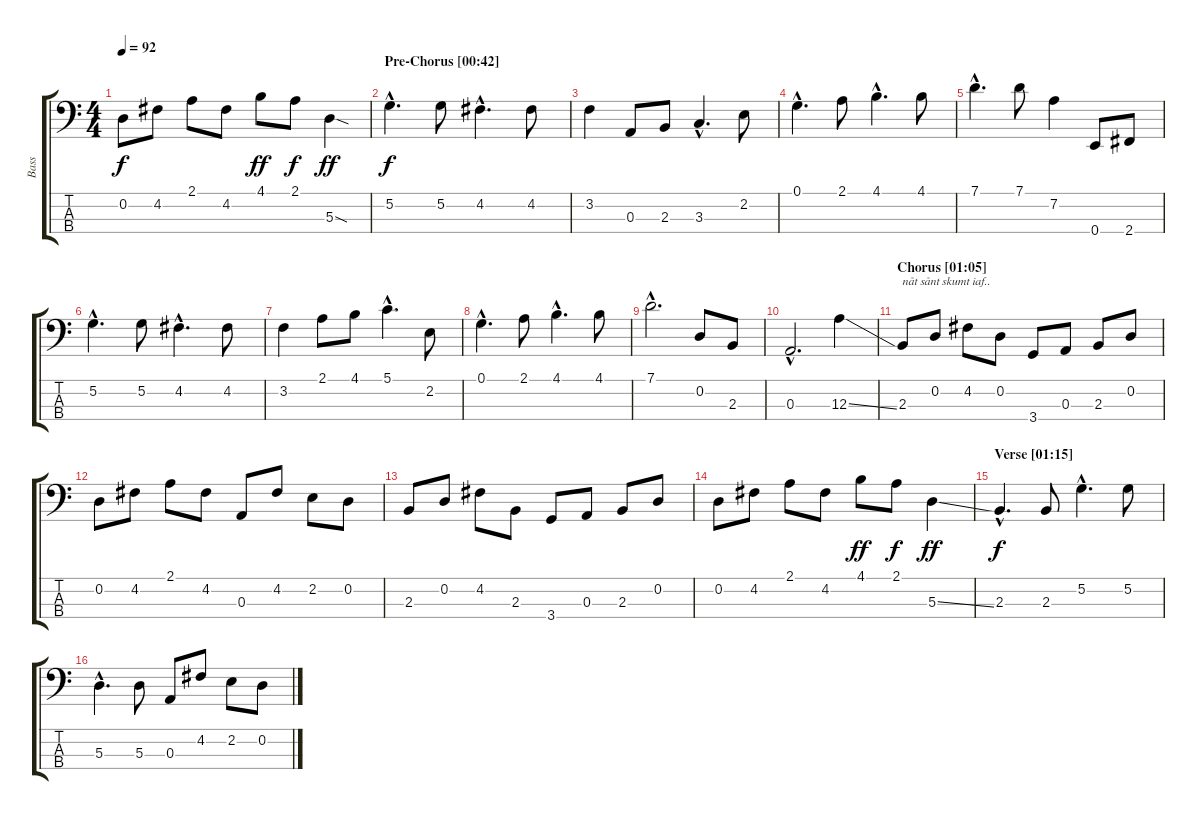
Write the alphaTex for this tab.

\track ("Bass" "Bass") {instrument electricbassfinger}
\staff {score tabs}
\tuning (G2 D2 A1 E1) {hide}
\ts (4 4)
\tempo 92
\clef f4
\ks c
0.2.8{dy f} 4.2.8 2.1.8 4.2.8 4.1.8{dy ff} 2.1.8{dy f} 5.3{sod}.4{dy ff} |
\section ("" "Pre-Chorus [00:42] ")
5.2{hac}.4{d dy f} 5.2.8 4.2{hac}.4{d} 4.2.8 |
3.2.4 0.3.8 2.3.8 3.3{hac}.4{d} 2.2.8 |
0.1{hac}.4{d} 2.1.8 4.1{hac}.4{d} 4.1.8 |
7.1{hac}.4{d} 7.1.8 7.2.4 0.4.8 2.4.8 |
5.2{hac}.4{d} 5.2.8 4.2{hac}.4{d} 4.2.8 |
3.2.4 2.1.8 4.1.8 5.1{hac}.4{d} 2.2.8 |
0.1{hac}.4{d} 2.1.8 4.1{hac}.4{d} 4.1.8 |
7.1{hac}.2{d} 0.2.8 2.3.8 |
0.3{hac}.2{d} 12.3{ss}.4 |
\section ("" "Chorus [01:05]")
2.3.8{txt "nåt sånt skumt iaf.."} 0.2.8 4.2.8 0.2.8 3.4.8 0.3.8 2.3.8 0.2.8 |
0.2.8 4.2.8 2.1.8 4.2.8 0.3.8 4.2.8 2.2.8 0.2.8 |
2.3.8 0.2.8 4.2.8 2.3.8 3.4.8 0.3.8 2.3.8 0.2.8 |
0.2.8 4.2.8 2.1.8 4.2.8 4.1.8{dy ff} 2.1.8{dy f} 5.3{ss}.4{dy ff} |
\section ("" "Verse [01:15]")
2.3{hac}.4{d dy f} 2.3.8 5.2{hac}.4{d} 5.2.8 |
5.3{hac}.4{d} 5.3.8 0.3.8 4.2.8 2.2.8 0.2.8
